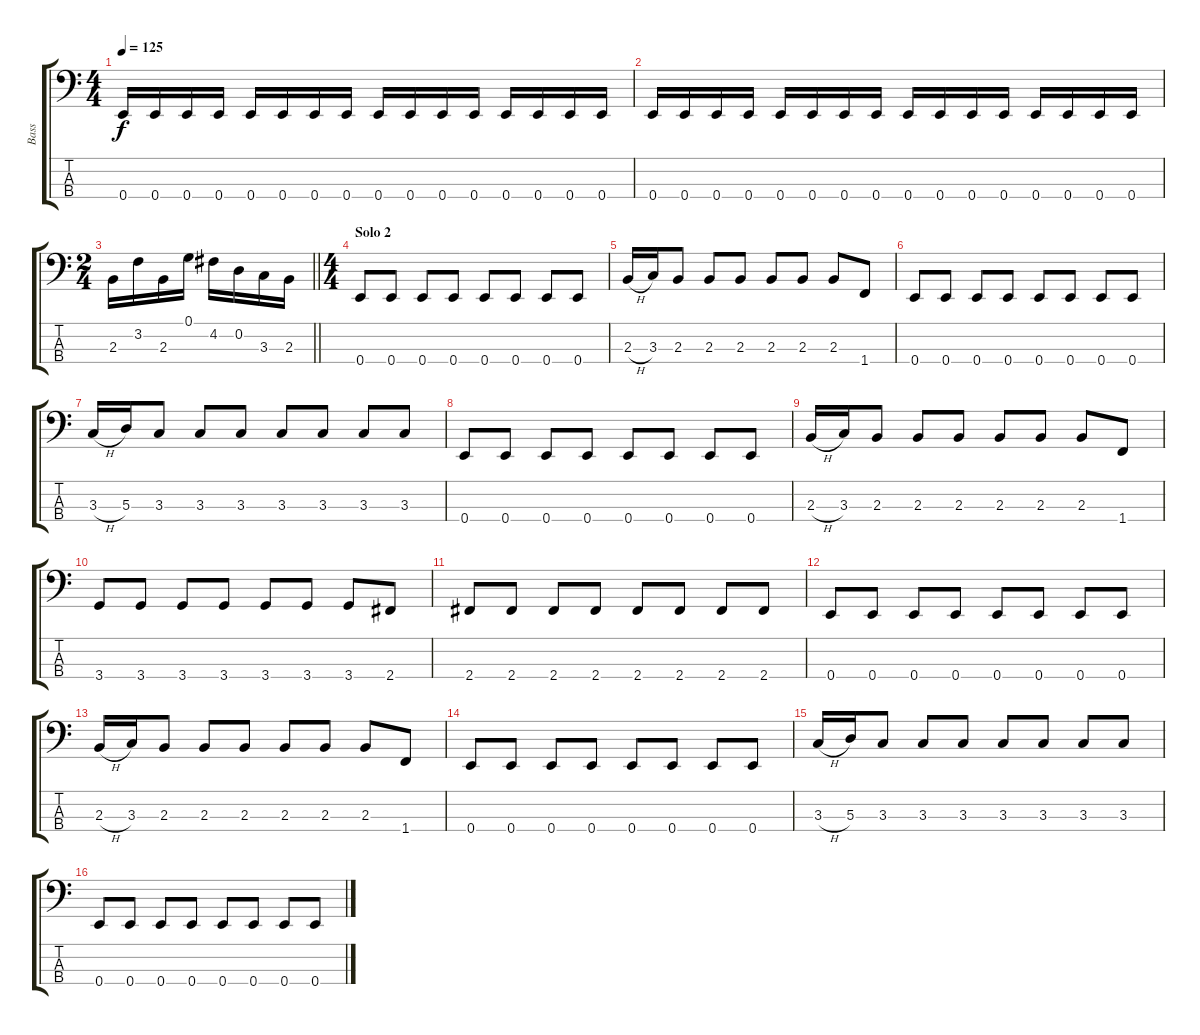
\track ("Bass" "Bass") {instrument electricbassfinger}
\staff {score tabs}
\tuning (G2 D2 A1 E1) {hide}
\ts (4 4)
\tempo 125
\clef f4
\ks c
0.4.16{dy f} 0.4.16 0.4.16 0.4.16 0.4.16 0.4.16 0.4.16 0.4.16 0.4.16 0.4.16 0.4.16 0.4.16 0.4.16 0.4.16 0.4.16 0.4.16 |
0.4.16 0.4.16 0.4.16 0.4.16 0.4.16 0.4.16 0.4.16 0.4.16 0.4.16 0.4.16 0.4.16 0.4.16 0.4.16 0.4.16 0.4.16 0.4.16 |
\ts (2 4)
\barLineRight lightlight
2.3.16 3.2.16 2.3.16 0.1.16 4.2.16 0.2.16 3.3.16 2.3.16 |
\ts (4 4)
\section ("" "Solo 2")
0.4.8 0.4.8 0.4.8 0.4.8 0.4.8 0.4.8 0.4.8 0.4.8 |
2.3{h}.16 3.3.16 2.3.8 2.3.8 2.3.8 2.3.8 2.3.8 2.3.8 1.4.8 |
0.4.8 0.4.8 0.4.8 0.4.8 0.4.8 0.4.8 0.4.8 0.4.8 |
3.3{h}.16 5.3.16 3.3.8 3.3.8 3.3.8 3.3.8 3.3.8 3.3.8 3.3.8 |
0.4.8 0.4.8 0.4.8 0.4.8 0.4.8 0.4.8 0.4.8 0.4.8 |
2.3{h}.16 3.3.16 2.3.8 2.3.8 2.3.8 2.3.8 2.3.8 2.3.8 1.4.8 |
3.4.8 3.4.8 3.4.8 3.4.8 3.4.8 3.4.8 3.4.8 2.4.8 |
2.4.8 2.4.8 2.4.8 2.4.8 2.4.8 2.4.8 2.4.8 2.4.8 |
0.4.8 0.4.8 0.4.8 0.4.8 0.4.8 0.4.8 0.4.8 0.4.8 |
2.3{h}.16 3.3.16 2.3.8 2.3.8 2.3.8 2.3.8 2.3.8 2.3.8 1.4.8 |
0.4.8 0.4.8 0.4.8 0.4.8 0.4.8 0.4.8 0.4.8 0.4.8 |
3.3{h}.16 5.3.16 3.3.8 3.3.8 3.3.8 3.3.8 3.3.8 3.3.8 3.3.8 |
0.4.8 0.4.8 0.4.8 0.4.8 0.4.8 0.4.8 0.4.8 0.4.8
